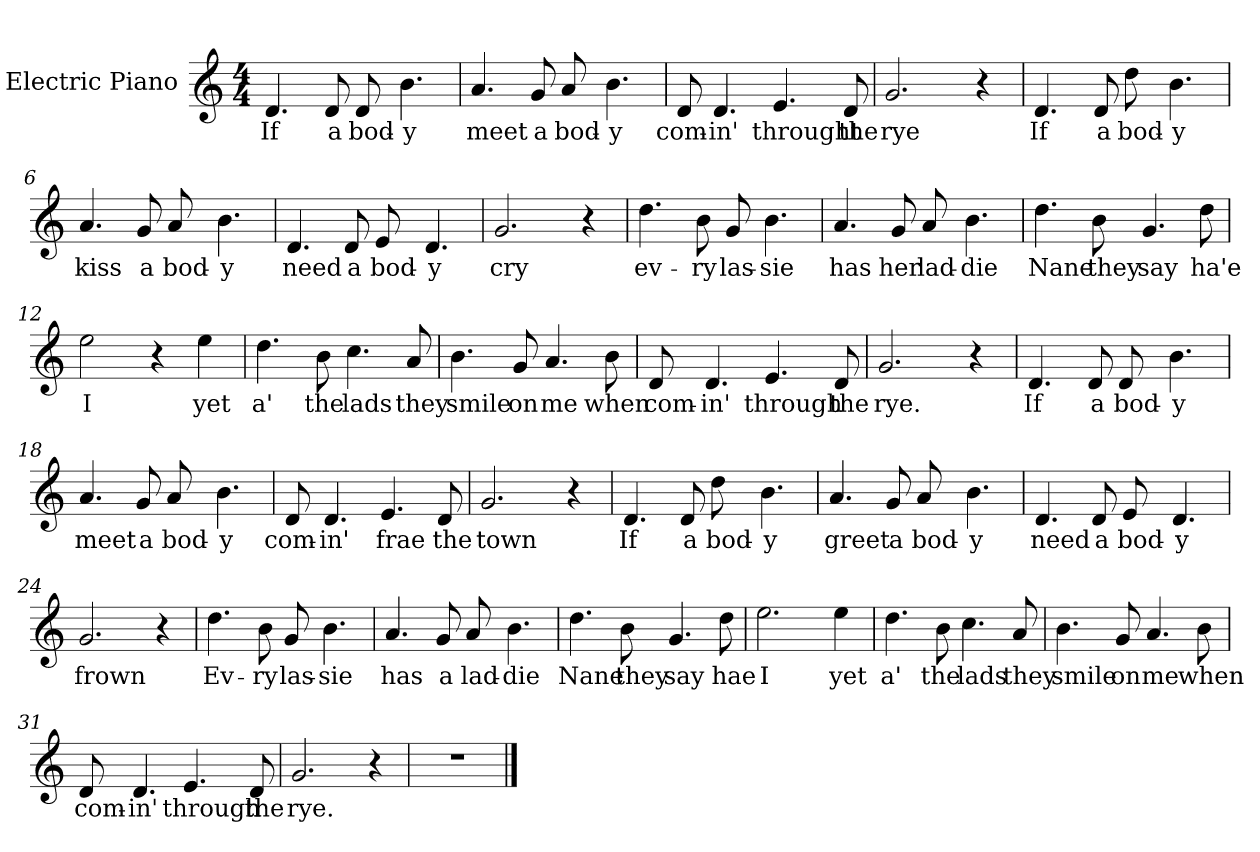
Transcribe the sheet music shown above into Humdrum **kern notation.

**kern	**text
*part1	*part1
*staff1	*staff1
*I"Electric Piano	*
*I'E.Pno	*
*clefG2	*
*k[]	*
*C:	*
*M4/4	*
=1	=1
4.d/	If
8d/	a
8d/	bod-
4.b\	y
=2	=2
4.a/	meet
8g/	a
8a/	bod-
4.b\	-y
=3	=3
8d/	com-
4.d/	-in'
4.e/	throught
8d/	the
=4	=4
2.g/	rye
4r	.
!!LO:LB:g=z
=5	=5
4.d/	If
8d/	a
8dd\	bod-
4.b\	-y
=6	=6
4.a/	kiss
8g/	a
8a/	bod-
4.b\	-y
=7	=7
4.d/	need
8d/	a
8e/	bod-
4.d/	-y
=8	=8
2.g/	cry
4r	.
!!LO:LB:g=z
=9	=9
4.dd\	ev-
8b\	-ry
8g/	las-
4.b\	-sie
=10	=10
4.a/	has
8g/	her
8a/	lad-
4.b\	-die
=11	=11
4.dd\	Nane
8b\	they
4.g/	say
8dd\	ha'e
=12	=12
2ee\	I
4r	.
4ee\	yet
!!LO:LB:g=z
=13	=13
4.dd\	a'
8b\	the
4.cc\	lads
8a/	they
=14	=14
4.b\	smile
8g/	on
4.a/	me
8b\	when
=15	=15
8d/	com-
4.d/	-in'
4.e/	through
8d/	the
=16	=16
2.g/	rye.
4r	.
!!LO:LB:g=z
=17	=17
4.d/	If
8d/	a
8d/	bod-
4.b\	-y
=18	=18
4.a/	meet
8g/	a
8a/	bod-
4.b\	-y
=19	=19
8d/	com-
4.d/	-in'
4.e/	frae
8d/	the
=20	=20
2.g/	town
4r	.
!!LO:LB:g=z
=21	=21
4.d/	If
8d/	a
8dd\	bod-
4.b\	-y
=22	=22
4.a/	greet
8g/	a
8a/	bod-
4.b\	-y
=23	=23
4.d/	need
8d/	a
8e/	bod-
4.d/	-y
=24	=24
2.g/	frown
4r	.
!!LO:LB:g=z
=25	=25
4.dd\	Ev-
8b\	-ry
8g/	las-
4.b\	-sie
=26	=26
4.a/	has
8g/	a
8a/	lad-
4.b\	-die
=27	=27
4.dd\	Nane
8b\	they
4.g/	say
8dd\	hae
=28	=28
2.ee\	I
4ee\	yet
!!LO:LB:g=z
=29	=29
4.dd\	a'
8b\	the
4.cc\	lads
8a/	they
=30	=30
4.b\	smile
8g/	on
4.a/	me
8b\	when
=31	=31
8d/	com-
4.d/	-in'
4.e/	through
8d/	the
=32	=32
2.g/	rye.
4r	.
=33	=33
1r	.
==	==
*-	*-
